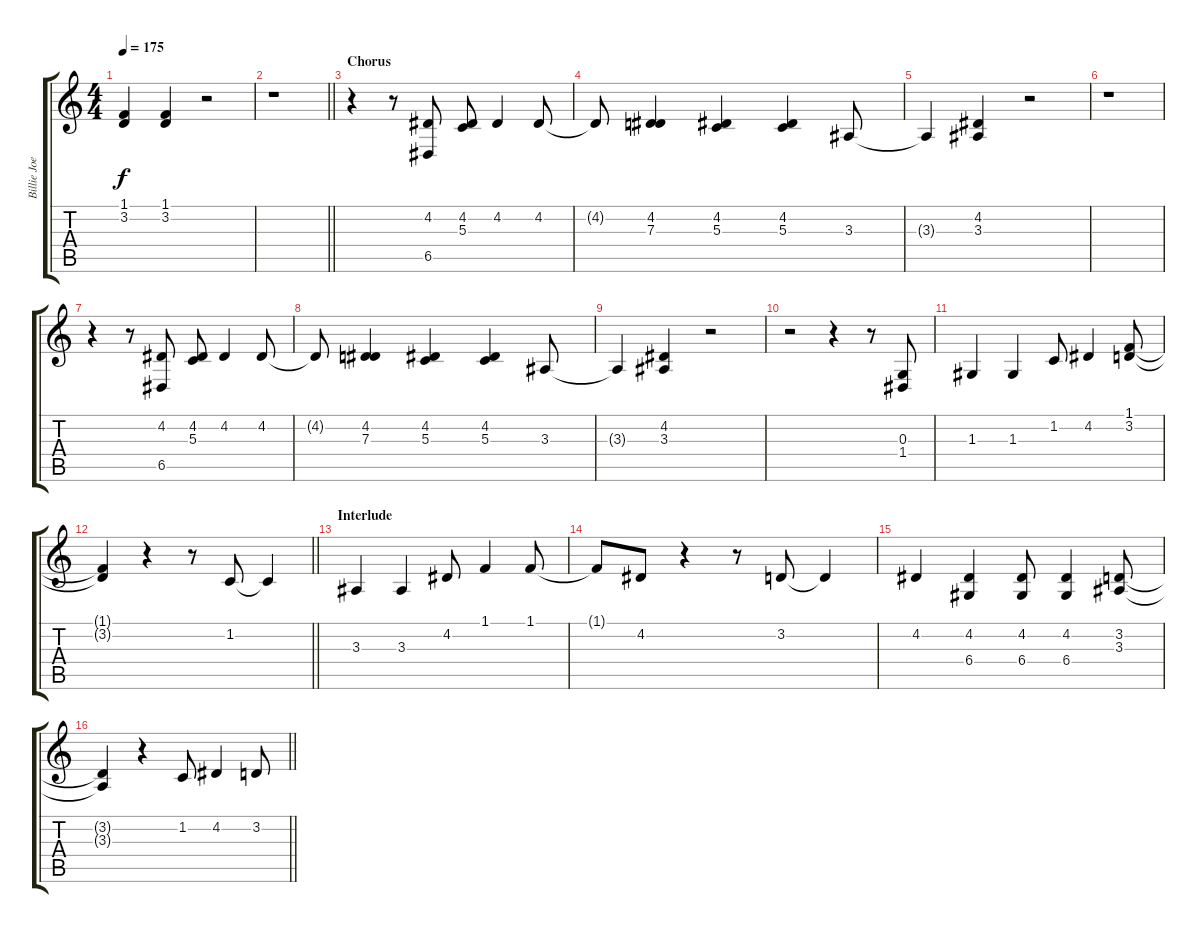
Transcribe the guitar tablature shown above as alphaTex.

\track ("Billie Joe Armstrong - Vox" "Billie Joe") {instrument voiceoohs}
\staff {score tabs}
\tuning (E4 B3 G3 D3 A2 E2) {hide}
\ts (4 4)
\tempo 175
\clef g2
\ks c
(1.1{t} 3.2{t}).4{dy f} (1.1 3.2).4 r.2 |
\barLineRight lightlight
r.1 |
\section ("" "Chorus")
r.4 r.8 (4.2 6.5).8 (4.2 5.3).8 4.2.4 4.2.8 |
4.2{t}.8 (4.2 7.3).4 (4.2 5.3).4 (4.2 5.3).4 3.3.8 |
3.3{t}.4 (4.2 3.3).4 r.2 |
r.1 |
r.4 r.8 (4.2 6.5).8 (4.2 5.3).8 4.2.4 4.2.8 |
4.2{t}.8 (4.2 7.3).4 (4.2 5.3).4 (4.2 5.3).4 3.3.8 |
3.3{t}.4 (4.2 3.3).4 r.2 |
r.2 r.4 r.8 (0.3 1.4).8 |
1.3.4 1.3.4 1.2.8 4.2.4 (1.1 3.2).8 |
\barLineRight lightlight
(1.1{t} 3.2{t}).4 r.4 r.8 1.2.8 1.2{t}.4 |
\section ("" "Interlude")
3.3.4 3.3.4 4.2.8 1.1.4 1.1.8 |
1.1{t}.8 4.2.8 r.4 r.8 3.2.8 3.2{t}.4 |
4.2.4 (4.2 6.4).4 (4.2 6.4).8 (4.2 6.4).4 (3.2 3.3).8 |
\barLineRight lightlight
(3.2{t} 3.3{t}).4 r.4 1.2.8 4.2.4 3.2.8
